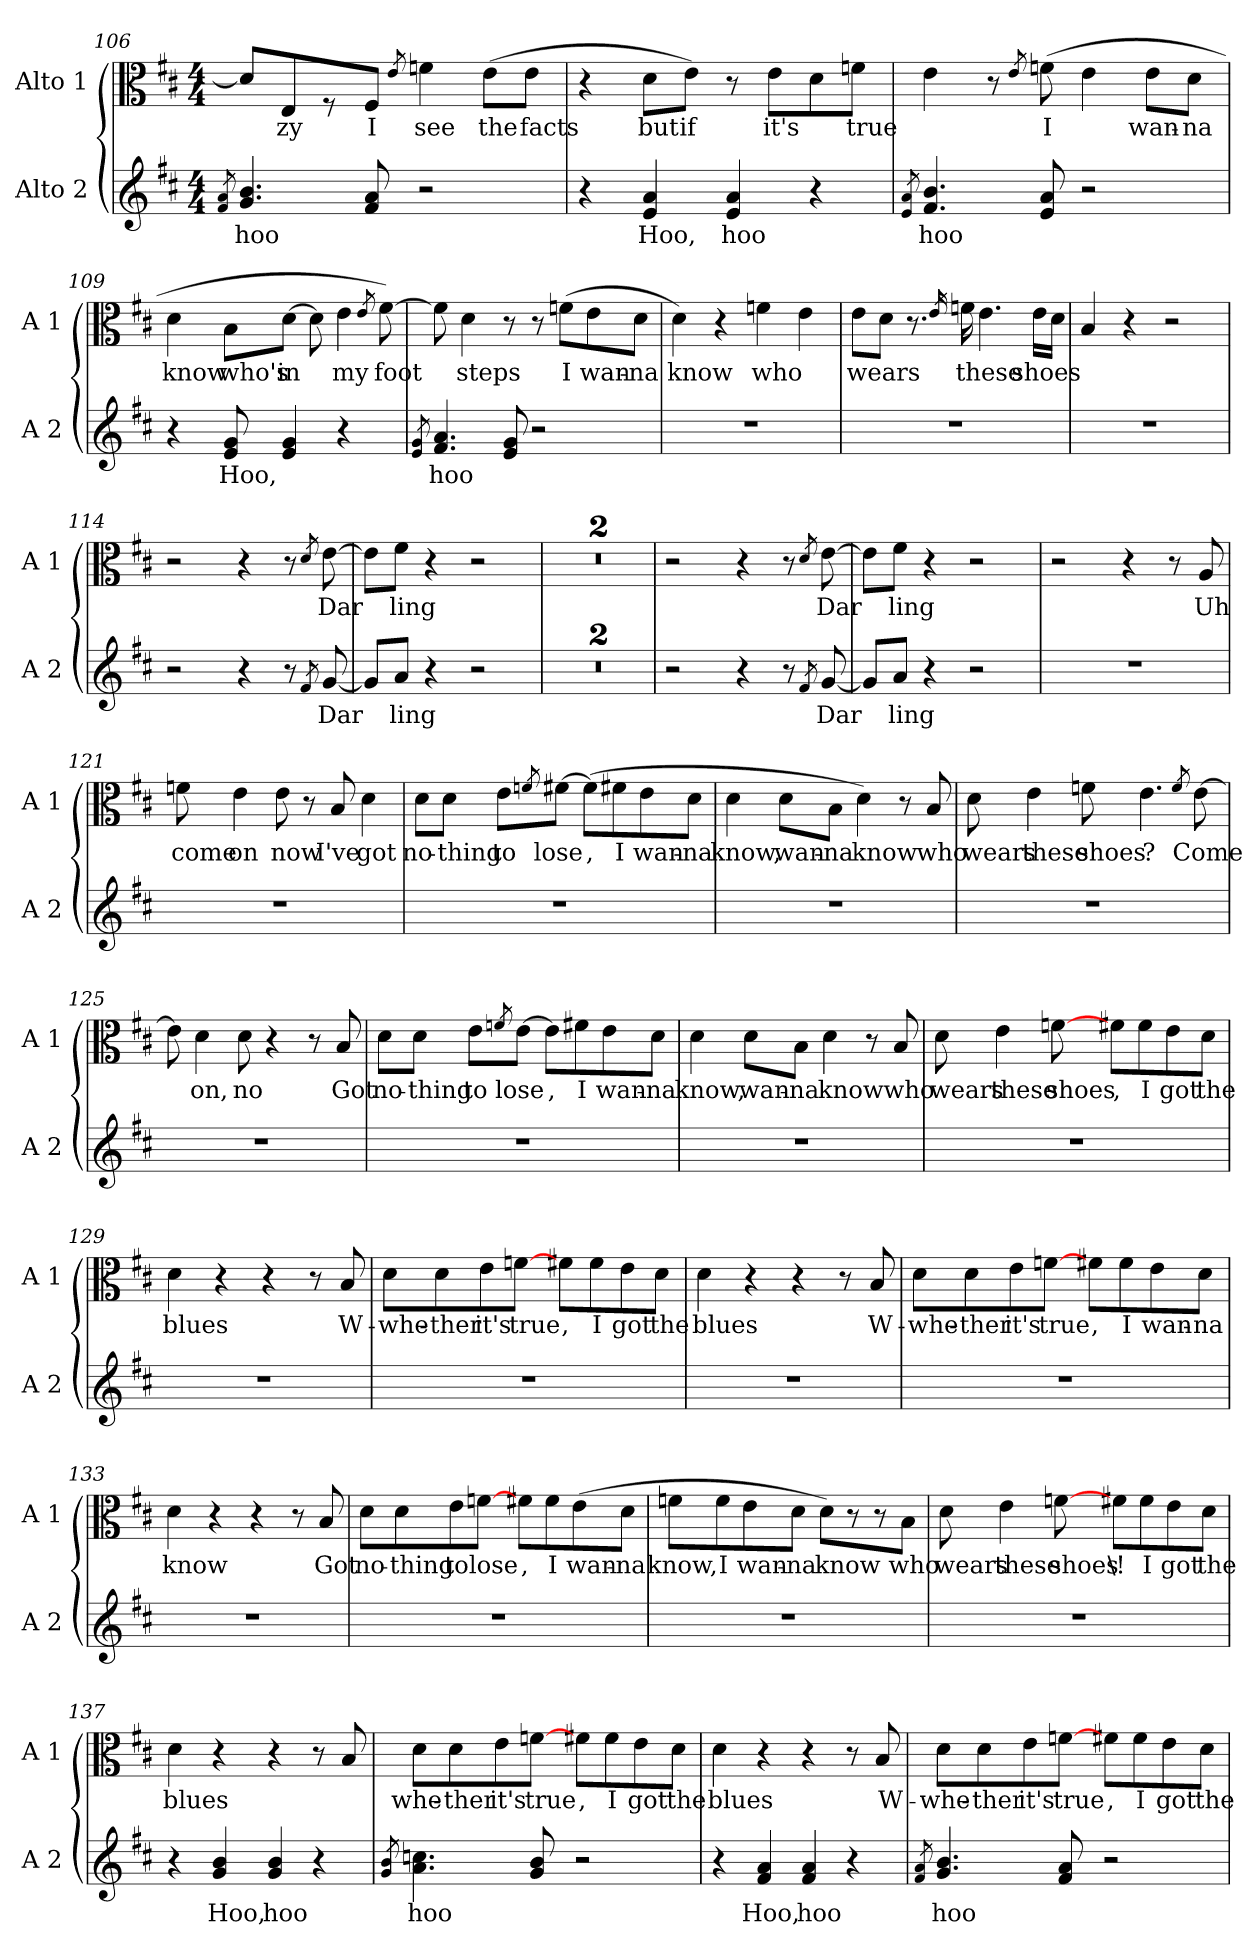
**kern	**text	**kern	**text
*part2	*part2	*part1	*part1
*staff2	*staff2	*staff1	*staff1
*I"Alto 2	*	*I"Alto 1	*
*I'A 2	*	*I'A 1	*
*clefG2	*	*clefC3	*
*k[f#c#]	*	*k[f#c#]	*
*b:	*	*b:	*
*M4/4	*	*M4/4	*
=106	=106	=106	=106
8qf#/ 8qa/	.	.	.
!	!LO:LY:b	!	!
4.g/ 4.b/	hoo	8d/L]	.
!	!	!	!LO:LY:b
.	.	8E/	zy
!	!	!	!LO:LY:b
.	.	8r	,
!	!	!	!LO:LY:b
8f#/ 8a/	.	8F#/J	I
.	.	8qe/	.
!	!LO:LY:b	!	!LO:LY:b
2r	\!	4fn\	see
!	!	!	!LO:LY:b
.	.	(>8e\L	the
!	!	!	!LO:LY:b
.	.	8e\J	facts
=107	=107	=107	=107
!	!	!	!LO:LY:b
4r	.	4r	,
!	!LO:LY:b	!	!LO:LY:b
4e/ 4a/	Hoo,	8d\L	but
!	!	!	!LO:LY:b
.	.	8e\J)	if
!	!LO:LY:b	!	!
4e/ 4a/	hoo	8r	.
!	!	!	!LO:LY:b
.	.	8e\L	it's
!	!LO:LY:b	!	!
4r	,	8d\	.
!	!	!	!LO:LY:b
.	.	8fn\J	true
=108	=108	=108	=108
8qe/ 8qa/	.	.	.
!	!LO:LY:b	!	!
4.f#/ 4.b/	hoo	4e\	.
!	!	!	!LO:LY:b
.	.	8r	,
.	.	8qe/	.
!	!	!	!LO:LY:b
8e/ 8a/	.	(>8fn\	I
!	!LO:LY:b	!	!
2r	\!	4e\	.
!	!	!	!LO:LY:b
.	.	8e\L	wan-
!	!	!	!LO:LY:b
.	.	8d\J	-na
!!LO:LB:g=z
=109	=109	=109	=109
!	!	!	!LO:LY:b
4r	.	4d\	know
!	!LO:LY:b	!	!LO:LY:b
8e/ 8g/	Hoo,	8B\L	who's
!	!	!	!LO:LY:b
4e/ 4g/	.	[8d\J	in
.	.	8d\]	.
!	!	!	!LO:LY:b
4r	.	4e\	my
.	.	8qe/	.
!	!	!	!LO:LY:b
8ryy	.	[8f#\)	foot
=110	=110	=110	=110
8qe/ 8qg/	.	.	.
!	!LO:LY:b	!	!
4.f#/ 4.a/	hoo	8f#\]	.
!	!	!	!LO:LY:b
.	.	4d\	steps
!	!	!	!LO:LY:b
8e/ 8g/	.	8r	,
!	!LO:LY:b	!	!
2r	\!	8r	.
!	!	!	!LO:LY:b
.	.	(>8fn\L	I
!	!	!	!LO:LY:b
.	.	8e\	wan-
!	!	!	!LO:LY:b
.	.	8d\J	-na
=111	=111	=111	=111
!	!	!	!LO:LY:b
1r	.	4d\)	know
.	.	4r	.
!	!	!	!LO:LY:b
.	.	4fn\	who
.	.	4e\	.
=112	=112	=112	=112
!	!	!	!LO:LY:b
1r	.	8e\L	wears
.	.	8d\J	.
.	.	8.r	.
.	.	16qe/	.
!	!	!	!LO:LY:b
.	.	16fn\	these
.	.	4.e\	.
!	!	!	!LO:LY:b
.	.	16e\LL	shoes
.	.	16d\JJ	.
!!LO:LB:g=z
=113	=113	=113	=113
1r	.	4B/	.
!	!	!	!LO:LY:b
.	.	4r	?
.	.	2r	.
=114	=114	=114	=114
2r	.	2r	.
4r	.	4r	.
8r	.	8r	.
8qf#/	.	8qd/	.
!	!LO:LY:b	!	!LO:LY:b
[8g/	Dar	[8e\	Dar
=115	=115	=115	=115
8g/L]	.	8e\L]	.
!	!LO:LY:b	!	!LO:LY:b
8a/J	ling	8f#\J	ling
!	!LO:LY:b	!	!LO:LY:b
4r	\!	4r	\!
2r	.	2r	.
=116	=116	=116	=116
1r	.	1r	.
!!LO:LB:g=z
=117	=117	=117	=117
1r	.	1r	.
=118	=118	=118	=118
!	!LO:LY:b	!	!LO:LY:b
2r	.	2r	.
4r	.	4r	.
8r	.	8r	.
8qf#/	.	8qd/	.
!	!LO:LY:b	!	!LO:LY:b
[8g/	Dar	[8e\	Dar
=119	=119	=119	=119
8g/L]	.	8e\L]	.
!	!LO:LY:b	!	!LO:LY:b
8a/J	ling	8f#\J	ling
!	!LO:LY:b	!	!LO:LY:b
4r	\!	4r	\!
2r	.	2r	.
=120	=120	=120	=120
1r	.	2r	.
.	.	4r	.
.	.	8r	.
!	!	!	!LO:LY:b
.	.	8A/	Uh
!!LO:LB:g=z
=121	=121	=121	=121
!	!	!	!LO:LY:b
1r	.	8fn\	come
!	!	!	!LO:LY:b
.	.	4e\	on
!	!	!	!LO:LY:b
.	.	8e\	now
!	!	!	!LO:LY:b
.	.	8r	,
!	!	!	!LO:LY:b
.	.	8B/	I've
!	!	!	!LO:LY:b
.	.	4d\	got
=122	=122	=122	=122
!	!	!	!LO:LY:b
1r	.	8d\L	no-
!	!	!	!LO:LY:b
.	.	8d\J	-thing
!	!	!	!LO:LY:b
.	.	8e\L	to
.	.	8qfn/	.
!	!	!	!LO:LY:b
.	.	[8f#X\J	lose
!	!	!	!LO:LY:b
.	.	(>8f#\L]	,
!	!	!	!LO:LY:b
.	.	8f#X\	I
!	!	!	!LO:LY:b
.	.	8e\	wan-
!	!	!	!LO:LY:b
.	.	8d\J	-na
=123	=123	=123	=123
!	!	!	!LO:LY:b
1r	.	4d\	know,
!	!	!	!LO:LY:b
.	.	8d\L	wan-
!	!	!	!LO:LY:b
.	.	8B\J	-na
!	!	!	!LO:LY:b
.	.	4d\)	know
!	!	!	!LO:LY:b
.	.	8r	,
!	!	!	!LO:LY:b
.	.	8B/	who
!!LO:PB:g=z
=124	=124	=124	=124
!	!	!	!LO:LY:b
1r	.	8d\	wears
!	!	!	!LO:LY:b
.	.	4e\	these
!	!	!	!LO:LY:b
.	.	8fn\	shoes
!	!	!	!LO:LY:b
.	.	4.e\	?
.	.	8qf/	.
!	!	!	!LO:LY:b
.	.	[8e\	Come
=125	=125	=125	=125
1r	.	8e\]	.
!	!	!	!LO:LY:b
.	.	4d\	on,
!	!	!	!LO:LY:b
.	.	8d\	no
!	!	!	!LO:LY:b
.	.	4r	\!
.	.	8r	.
!	!	!	!LO:LY:b
.	.	8B/	Got
=126	=126	=126	=126
!	!	!	!LO:LY:b
1r	.	8d\L	no-
!	!	!	!LO:LY:b
.	.	8d\J	-thing
!	!	!	!LO:LY:b
.	.	8e\L	to
.	.	8qfn/	.
!	!	!	!LO:LY:b
.	.	[8e\J	lose
!	!	!	!LO:LY:b
.	.	8e\L]	,
!	!	!	!LO:LY:b
.	.	8f#X\	I
!	!	!	!LO:LY:b
.	.	8e\	wan-
!	!	!	!LO:LY:b
.	.	8d\J	-na
=127	=127	=127	=127
!	!	!	!LO:LY:b
1r	.	4d\	know,
!	!	!	!LO:LY:b
.	.	8d\L	wan-
!	!	!	!LO:LY:b
.	.	8B\J	-na
!	!	!	!LO:LY:b
.	.	4d\	know
!	!	!	!LO:LY:b
.	.	8r	,
!	!	!	!LO:LY:b
.	.	8B/	who
!!LO:LB:g=z
=128	=128	=128	=128
!	!	!	!LO:LY:b
1r	.	8d\	wears
!	!	!	!LO:LY:b
.	.	4e\	these
!	!	!	!LO:LY:b
.	.	[8fn\	shoes
!	!	!	!LO:LY:b
.	.	8f#X\L	,
!	!	!	!LO:LY:b
.	.	8f#\	I
!	!	!	!LO:LY:b
.	.	8e\	got
!	!	!	!LO:LY:b
.	.	8d\J	the
=129	=129	=129	=129
!	!	!	!LO:LY:b
1r	.	4d\	blues
!	!	!	!LO:LY:b
.	.	4r	\!
.	.	4r	.
.	.	8r	.
!	!	!	!LO:LY:b
.	.	8B/	W-
=130	=130	=130	=130
!	!	!	!LO:LY:b
1r	.	8d\L	-whe-
!	!	!	!LO:LY:b
.	.	8d\	-ther
!	!	!	!LO:LY:b
.	.	8e\	it's
!	!	!	!LO:LY:b
.	.	[8fn\J	true
!	!	!	!LO:LY:b
.	.	8f#X\L	,
!	!	!	!LO:LY:b
.	.	8f#\	I
!	!	!	!LO:LY:b
.	.	8e\	got
!	!	!	!LO:LY:b
.	.	8d\J	the
=131	=131	=131	=131
!	!	!	!LO:LY:b
1r	.	4d\	blues
!	!	!	!LO:LY:b
.	.	4r	\!
.	.	4r	.
.	.	8r	.
!	!	!	!LO:LY:b
.	.	8B/	W-
!!LO:LB:g=z
=132	=132	=132	=132
!	!	!	!LO:LY:b
1r	.	8d\L	-whe-
!	!	!	!LO:LY:b
.	.	8d\	-ther
!	!	!	!LO:LY:b
.	.	8e\	it's
!	!	!	!LO:LY:b
.	.	[8fn\J	true
!	!	!	!LO:LY:b
.	.	8f#X\L	,
!	!	!	!LO:LY:b
.	.	8f#\	I
!	!	!	!LO:LY:b
.	.	8e\	wan-
!	!	!	!LO:LY:b
.	.	8d\J	-na
=133	=133	=133	=133
!	!	!	!LO:LY:b
1r	.	4d\	know
!	!	!	!LO:LY:b
.	.	4r	\!
.	.	4r	.
.	.	8r	.
!	!	!	!LO:LY:b
.	.	8B/	Got
=134	=134	=134	=134
!	!	!	!LO:LY:b
1r	.	8d\L	no-
!	!	!	!LO:LY:b
.	.	8d\	-thing
!	!	!	!LO:LY:b
.	.	8e\	to
!	!	!	!LO:LY:b
.	.	[8fn\J	lose
!	!	!	!LO:LY:b
.	.	8f#X\L	,
!	!	!	!LO:LY:b
.	.	8f#\	I
!	!	!	!LO:LY:b
.	.	(>8e\	wan-
!	!	!	!LO:LY:b
.	.	8d\J	-na
=135	=135	=135	=135
!	!	!	!LO:LY:b
1r	.	8fn\L	know,
!	!	!	!LO:LY:b
.	.	8f\	I
!	!	!	!LO:LY:b
.	.	8e\	wan-
!	!	!	!LO:LY:b
.	.	8d\J	-na
!	!	!	!LO:LY:b
.	.	8d\L)	know
!	!	!	!LO:LY:b
.	.	8r	,
.	.	8r	.
!	!	!	!LO:LY:b
.	.	8B\J	who
!!LO:LB:g=z
=136	=136	=136	=136
!	!	!	!LO:LY:b
1r	.	8d\	wears
!	!	!	!LO:LY:b
.	.	4e\	these
!	!	!	!LO:LY:b
.	.	[8fn\	shoes
!	!	!	!LO:LY:b
.	.	8f#X\L	\!
!	!	!	!LO:LY:b
.	.	8f#\	I
!	!	!	!LO:LY:b
.	.	8e\	got
!	!	!	!LO:LY:b
.	.	8d\J	the
=137	=137	=137	=137
!	!	!	!LO:LY:b
4r	.	4d\	blues
!	!LO:LY:b	!	!LO:LY:b
4g/ 4b/	Hoo,	4r	\!
!	!LO:LY:b	!	!
4g/ 4b/	hoo	4r	.
!	!LO:LY:b	!	!
4r	,	8r	.
.	.	8B/	.
=138	=138	=138	=138
8qg/ 8qb/	.	.	.
!	!LO:LY:b	!	!LO:LY:b
4.a\ 4.ccn\	hoo	8d\L	whe-
!	!	!	!LO:LY:b
.	.	8d\	-ther
!	!	!	!LO:LY:b
.	.	8e\	it's
!	!	!	!LO:LY:b
8g/ 8b/	.	[8fn\J	true
!	!LO:LY:b	!	!LO:LY:b
2r	\!	8f#X\L	,
!	!	!	!LO:LY:b
.	.	8f#\	I
!	!	!	!LO:LY:b
.	.	8e\	got
!	!	!	!LO:LY:b
.	.	8d\J	the
=139	=139	=139	=139
!	!	!	!LO:LY:b
4r	.	4d\	blues
!	!LO:LY:b	!	!LO:LY:b
4f#/ 4a/	Hoo,	4r	\!
!	!LO:LY:b	!	!
4f#/ 4a/	hoo	4r	.
!	!LO:LY:b	!	!
4r	,	8r	.
!	!	!	!LO:LY:b
.	.	8B/	W-
!!LO:LB:g=z
=140	=140	=140	=140
8qf#/ 8qa/	.	.	.
!	!LO:LY:b	!	!LO:LY:b
4.g/ 4.b/	hoo	8d\L	-whe-
!	!	!	!LO:LY:b
.	.	8d\	-ther
!	!	!	!LO:LY:b
.	.	8e\	it's
!	!	!	!LO:LY:b
8f#/ 8a/	.	[8fn\J	true
!	!LO:LY:b	!	!LO:LY:b
2r	\!	8f#X\L	,
!	!	!	!LO:LY:b
.	.	8f#\	I
!	!	!	!LO:LY:b
.	.	8e\	got
!	!	!	!LO:LY:b
.	.	8d\J	the
=	=	=	=
*-	*-	*-	*-
